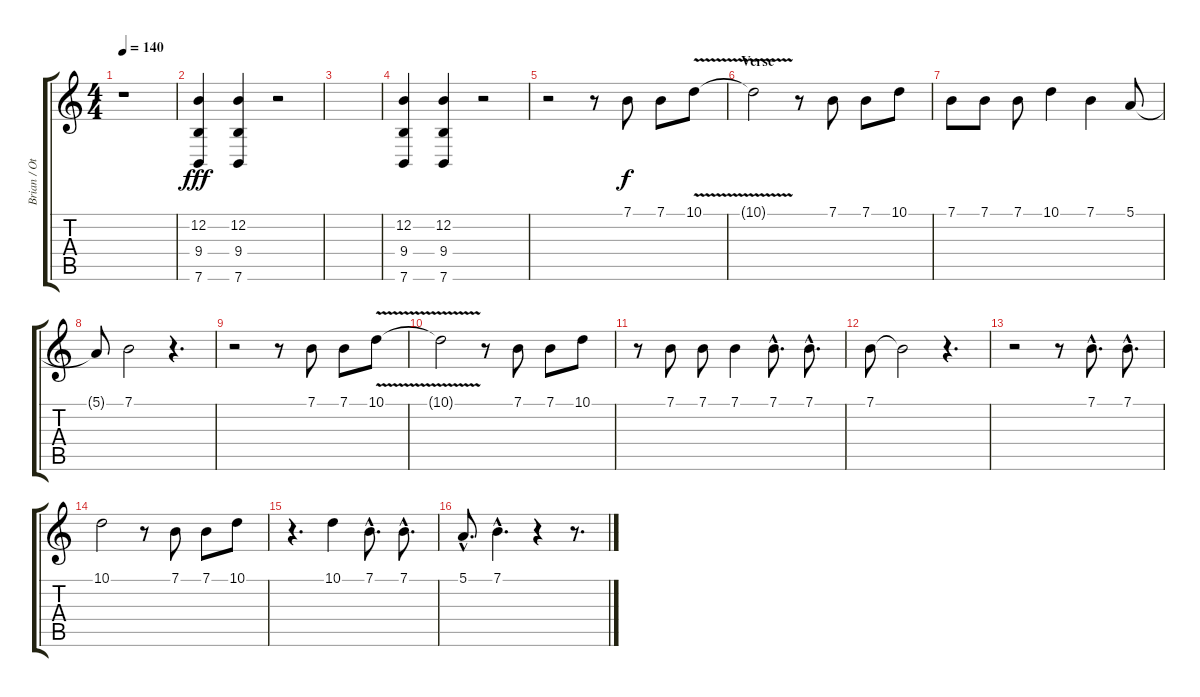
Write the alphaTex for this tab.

\track ("Brian / Others" "Brian / Ot") {instrument lead2sawtooth}
\staff {score tabs}
\tuning (E4 B3 G3 D3 A2 E2) {hide}
\ts (4 4)
\tempo 140
\clef g2
\ks c
r.1{dy fff} |
(12.2 9.4 7.6).4 (12.2 9.4 7.6).4 r.2 |
|
(12.2 9.4 7.6).4 (12.2 9.4 7.6).4 r.2 |
r.2{volume 16} r.8 7.1.8{dy f} 7.1.8 10.1{v}.8 |
\section ("" "Verse")
10.1{t}.2 r.8 7.1.8 7.1.8 10.1.8 |
7.1.8 7.1.8 7.1.8 10.1.4 7.1.4 5.1.8 |
5.1{t}.8 7.1.2 r.4{d} |
r.2 r.8 7.1.8 7.1.8 10.1{v}.8 |
10.1{t}.2 r.8 7.1.8 7.1.8 10.1.8 |
r.8 7.1.8 7.1.8 7.1.4 7.1{hac}.8{d} 7.1{hac}.8{d} |
7.1.8 7.1{t}.2 r.4{d} |
r.2 r.8 7.1{hac}.8{d} 7.1{hac}.8{d} |
10.1.2 r.8 7.1.8 7.1.8 10.1.8 |
r.4{d} 10.1.4 7.1{hac}.8{d} 7.1{hac}.8{d} |
5.1{hac}.8{d} 7.1{hac}.4{d} r.4 r.8{d}
